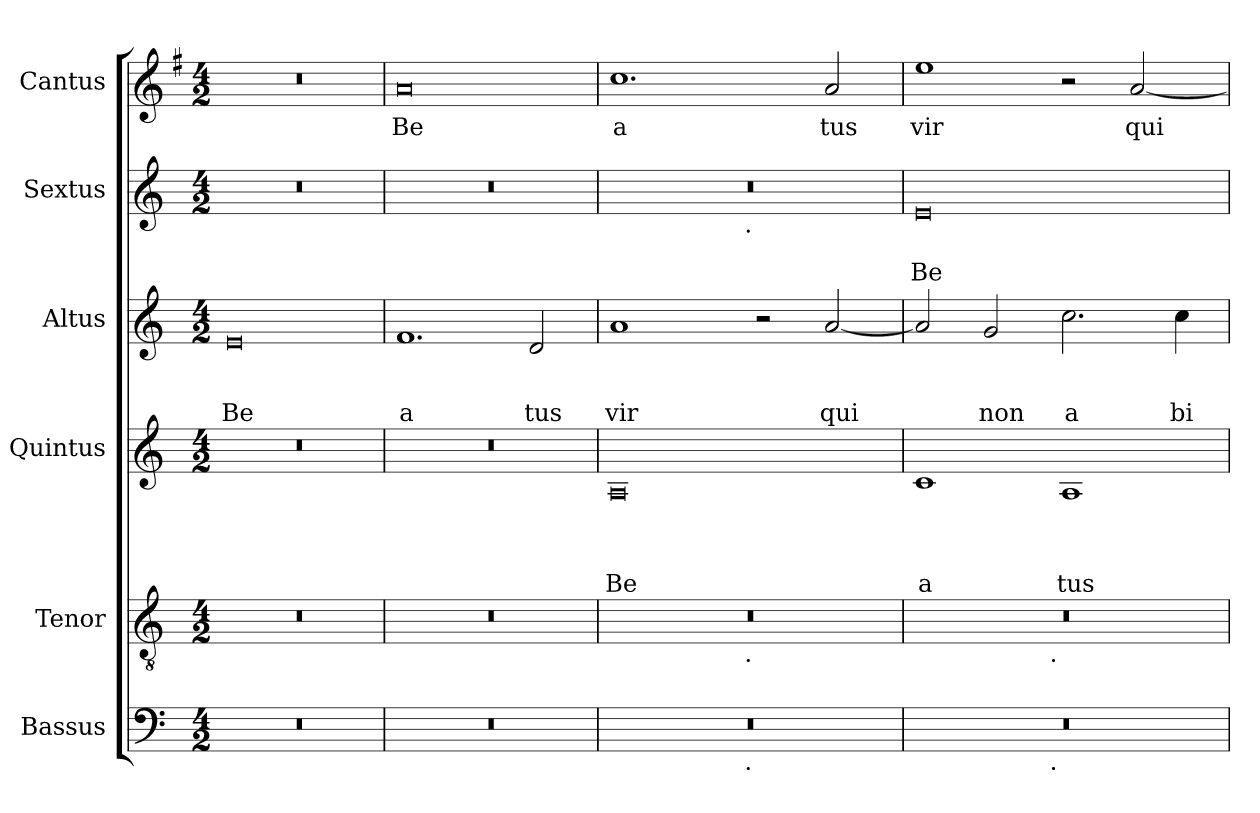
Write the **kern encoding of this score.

**kern	**kern	**kern	**text	**text	**text	**text	**kern	**text	**text	**text	**kern	**text	**text	**kern	**text
*part6	*part5	*part4	*part4	*part4	*part4	*part4	*part3	*part3	*part3	*part3	*part2	*part2	*part2	*part1	*part1
*staff6	*staff5	*staff4	*staff4	*staff4	*staff4	*staff4	*staff3	*staff3	*staff3	*staff3	*staff2	*staff2	*staff2	*staff1	*staff1
*I"Bassus	*I"Tenor	*I"Quintus	*	*	*	*	*I"Altus	*	*	*	*I"Sextus	*	*	*I"Cantus	*
*clefF4	*clefGv2	*clefG2	*	*	*	*	*clefG2	*	*	*	*clefG2	*	*	*clefG2	*
*	*	*	*	*	*	*	*	*	*	*	*	*	*	*ITrd-3c-5	*
*k[]	*k[]	*k[]	*	*	*	*	*k[]	*	*	*	*k[]	*	*	*k[]	*
*C:	*C:	*C:	*	*	*	*	*C:	*	*	*	*C:	*	*	*C:	*
*M4/2	*M4/2	*M4/2	*	*	*	*	*M4/2	*	*	*	*M4/2	*	*	*M4/2	*
=1	=1	=1	=1	=1	=1	=1	=1	=1	=1	=1	=1	=1	=1	=1	=1
!	!	!	!	!	!	!	!	!	!	!LO:LY:b	!	!	!	!	!
0r	0r	0r	.	.	.	.	0e	.	.	Be	0r	.	.	0r	.
=2	=2	=2	=2	=2	=2	=2	=2	=2	=2	=2	=2	=2	=2	=2	=2
!	!	!	!	!	!	!	!	!	!	!LO:LY:b	!	!	!	!	!LO:LY:b
0r	0r	0r	.	.	.	.	1.f	.	.	a	0r	.	.	0dd	Be
!	!	!	!	!	!	!	!	!	!	!LO:LY:b	!	!	!	!	!
.	.	.	.	.	.	.	2d/	.	.	tus	.	.	.	.	.
=3	=3	=3	=3	=3	=3	=3	=3	=3	=3	=3	=3	=3	=3	=3	=3
!	!	!	!	!	!	!LO:LY:b	!	!	!	!LO:LY:b	!	!	!	!	!LO:LY:b
*^	*^	*	*	*	*	*	*	*	*	*	*^	*	*	*	*
0r	2ryy	0r	2ryy	0A	.	.	.	Be	1a	.	.	vir	0r	2ryy	.	.	1.ff	a
.	4...ryy	.	4...ryy	.	.	.	.	.	.	.	.	.	.	4...ryy	.	.	.	.
!	!	!	!	!	!	!	!	!	!	!	!	!	!	!LO:TX:b:t=.	!	!	!	!
!	!	!	!LO:TX:b:t=.	!	!	!	!	!	!	!	!	!	!	!	!	!	!	!
!	!LO:TX:b:t=.	!	!	!	!	!	!	!	!	!	!	!	!	!	!	!	!	!
.	1ryy	.	1ryy	.	.	.	.	.	.	.	.	.	.	1ryy	.	.	.	.
.	.	.	.	.	.	.	.	.	2r	.	.	.	.	.	.	.	.	.
!	!	!	!	!	!	!	!	!	!	!	!	!LO:LY:b	!	!	!	!	!	!LO:LY:b
.	.	.	.	.	.	.	.	.	[<2a/	.	.	qui	.	.	.	.	2dd/	tus
.	32ryy	.	32ryy	.	.	.	.	.	.	.	.	.	.	32ryy	.	.	.	.
=4	=4	=4	=4	=4	=4	=4	=4	=4	=4	=4	=4	=4	=4	=4	=4	=4	=4	=4
!	!	!	!	!	!	!	!	!LO:LY:b	!	!	!	!	!	!	!	!LO:LY:b	!	!LO:LY:b
*	*	*	*	*	*	*	*	*	*	*	*	*	*v	*v	*	*	*	*
0r	2ryy	0r	2ryy	1c	.	.	.	a	2a/]	.	.	.	0e	.	Be	1aa	vir
!	!	!	!	!	!	!	!	!	!	!	!	!LO:LY:b	!	!	!	!	!
.	4...ryy	.	4...ryy	.	.	.	.	.	2g/	.	.	non	.	.	.	.	.
!	!	!	!LO:TX:b:t=.	!	!	!	!	!	!	!	!	!	!	!	!	!	!
!	!LO:TX:b:t=.	!	!	!	!	!	!	!	!	!	!	!	!	!	!	!	!
.	1ryy	.	1ryy	.	.	.	.	.	.	.	.	.	.	.	.	.	.
!	!	!	!	!	!	!	!	!LO:LY:b	!	!	!	!LO:LY:b	!	!	!	!	!
.	.	.	.	1A	.	.	.	tus	2.cc\	.	.	a	.	.	.	2r	.
!	!	!	!	!	!	!	!	!	!	!	!	!	!	!	!	!	!LO:LY:b
.	.	.	.	.	.	.	.	.	.	.	.	.	.	.	.	[<2dd/	qui
!	!	!	!	!	!	!	!	!	!	!	!	!LO:LY:b	!	!	!	!	!
.	.	.	.	.	.	.	.	.	4cc\	.	.	bi	.	.	.	.	.
.	32ryy	.	32ryy	.	.	.	.	.	.	.	.	.	.	.	.	.	.
*v	*v	*	*	*	*	*	*	*	*	*	*	*	*	*	*	*	*
*	*v	*v	*	*	*	*	*	*	*	*	*	*	*	*	*	*
=	=	=	=	=	=	=	=	=	=	=	=	=	=	=	=
*-	*-	*-	*-	*-	*-	*-	*-	*-	*-	*-	*-	*-	*-	*-	*-
